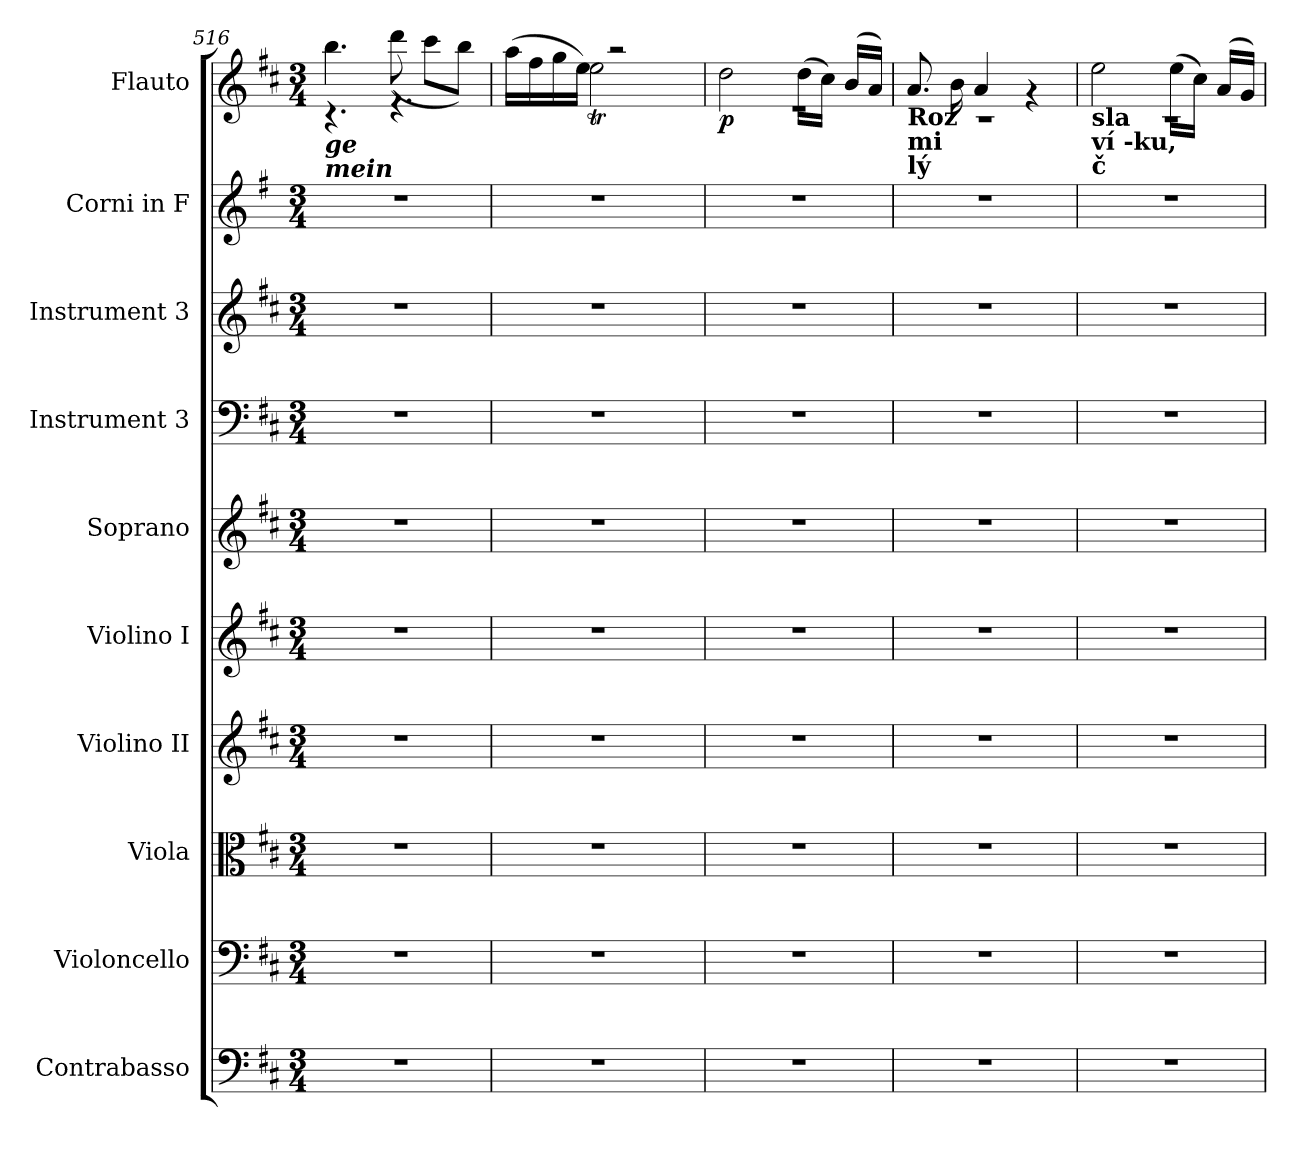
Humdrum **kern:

**kern	**kern	**kern	**kern	**kern	**kern	**kern	**kern	**kern	**kern	**dynam
*part10	*part9	*part8	*part7	*part6	*part5	*part4	*part3	*part2	*part1	*part1
*staff10	*staff9	*staff8	*staff7	*staff6	*staff5	*staff4	*staff3	*staff2	*staff1	*staff1
*I"Contrabasso	*I"Violoncello	*I"Viola	*I"Violino II	*I"Violino I	*I"Soprano	*I"Instrument 3	*I"Instrument 3	*I"Corni in F	*I"Flauto	*
*I'Cb.	*I'Vc.	*I'Vla.	*I'Vln. II	*I'Vln. I	*I'S	*	*	*I'Cor.	*I'Fl.	*
!!LO:PB:g=z
*clefF4	*clefF4	*clefC3	*clefG2	*clefG2	*clefG2	*clefF4	*clefG2	*clefG2	*clefG2	*
*ITrd1c2	*ITrd1c2	*ITrd1c2	*ITrd1c2	*ITrd1c2	*ITrd1c2	*ITrd1c2	*ITrd1c2	*ITrd4c7	*ITrd1c2	*
*k[]	*k[]	*k[]	*k[]	*k[]	*k[]	*k[]	*k[]	*k[]	*k[]	*
*C:	*C:	*C:	*C:	*C:	*C:	*C:	*C:	*C:	*C:	*
*M3/4	*M3/4	*M3/4	*M3/4	*M3/4	*M3/4	*M3/4	*M3/4	*M3/4	*M3/4	*
=516	=516	=516	=516	=516	=516	=516	=516	=516	=516	=516
*	*	*	*	*	*	*	*	*	*^	*
!	!	!	!	!	!	!	!	!	!LO:TX:b:Bi:t=ge	!	!
!	!	!	!	!	!	!	!	!	!LO:TX:b:Bi:t=mein	!	!
2.r	2.r	2.r	2.r	2.r	2.r	2.r	2.r	2.r	4.rc	4.aa\	.
.	.	.	.	.	.	.	.	.	4.rf	(>8ccc\	.
.	.	.	.	.	.	.	.	.	.	8bb\L	.
.	.	.	.	.	.	.	.	.	.	8aa\J)	.
=517	=517	=517	=517	=517	=517	=517	=517	=517	=517	=517	=517
2.r	2.r	2.r	2.r	2.r	2.r	2.r	2.r	2.r	(>16gg\L	8.ryy	.
.	.	.	.	.	.	.	.	.	16ee\	.	.
.	.	.	.	.	.	.	.	.	16ff\	.	.
.	.	.	.	.	.	.	.	.	16dd\J)	2ddT\	.
.	.	.	.	.	.	.	.	.	2r	.	.
.	.	.	.	.	.	.	.	.	.	16ryy	.
=518	=518	=518	=518	=518	=518	=518	=518	=518	=518	=518	=518
!	!	!	!	!	!	!	!	!	!	!	!LO:DY:b
2.r	2.r	2.r	2.r	2.r	2.r	2.r	2.r	2.r	2cc\	2.r	p
.	.	.	.	.	.	.	.	.	(>16cc\L	.	.
.	.	.	.	.	.	.	.	.	16b\J)	.	.
.	.	.	.	.	.	.	.	.	(<16a/L	.	.
.	.	.	.	.	.	.	.	.	16g/J)	.	.
=519	=519	=519	=519	=519	=519	=519	=519	=519	=519	=519	=519
!	!	!	!	!	!	!	!	!	!LO:TX:b:B:t=Roz	!	!
!	!	!	!	!	!	!	!	!	!LO:TX:b:B:t=mi	!	!
!	!	!	!	!	!	!	!	!	!LO:TX:b:B:t=lý	!	!
2.r	2.r	2.r	2.r	2.r	2.r	2.r	2.r	2.r	8.g/	2.r	.
.	.	.	.	.	.	.	.	.	16a\	.	.
.	.	.	.	.	.	.	.	.	4g/	.	.
.	.	.	.	.	.	.	.	.	4rf	.	.
=520	=520	=520	=520	=520	=520	=520	=520	=520	=520	=520	=520
!	!	!	!	!	!	!	!	!	!LO:TX:b:B:t=sla	!	!
!	!	!	!	!	!	!	!	!	!LO:TX:b:B:t=ví -ku,	!	!
!	!	!	!	!	!	!	!	!	!LO:TX:b:B:t=č	!	!
2.r	2.r	2.r	2.r	2.r	2.r	2.r	2.r	2.r	2dd\	2.r	.
.	.	.	.	.	.	.	.	.	(>16dd\L	.	.
.	.	.	.	.	.	.	.	.	16b\J)	.	.
.	.	.	.	.	.	.	.	.	(<16g/L	.	.
.	.	.	.	.	.	.	.	.	16f/J)	.	.
*	*	*	*	*	*	*	*	*	*v	*v	*
=	=	=	=	=	=	=	=	=	=	=
*-	*-	*-	*-	*-	*-	*-	*-	*-	*-	*-
